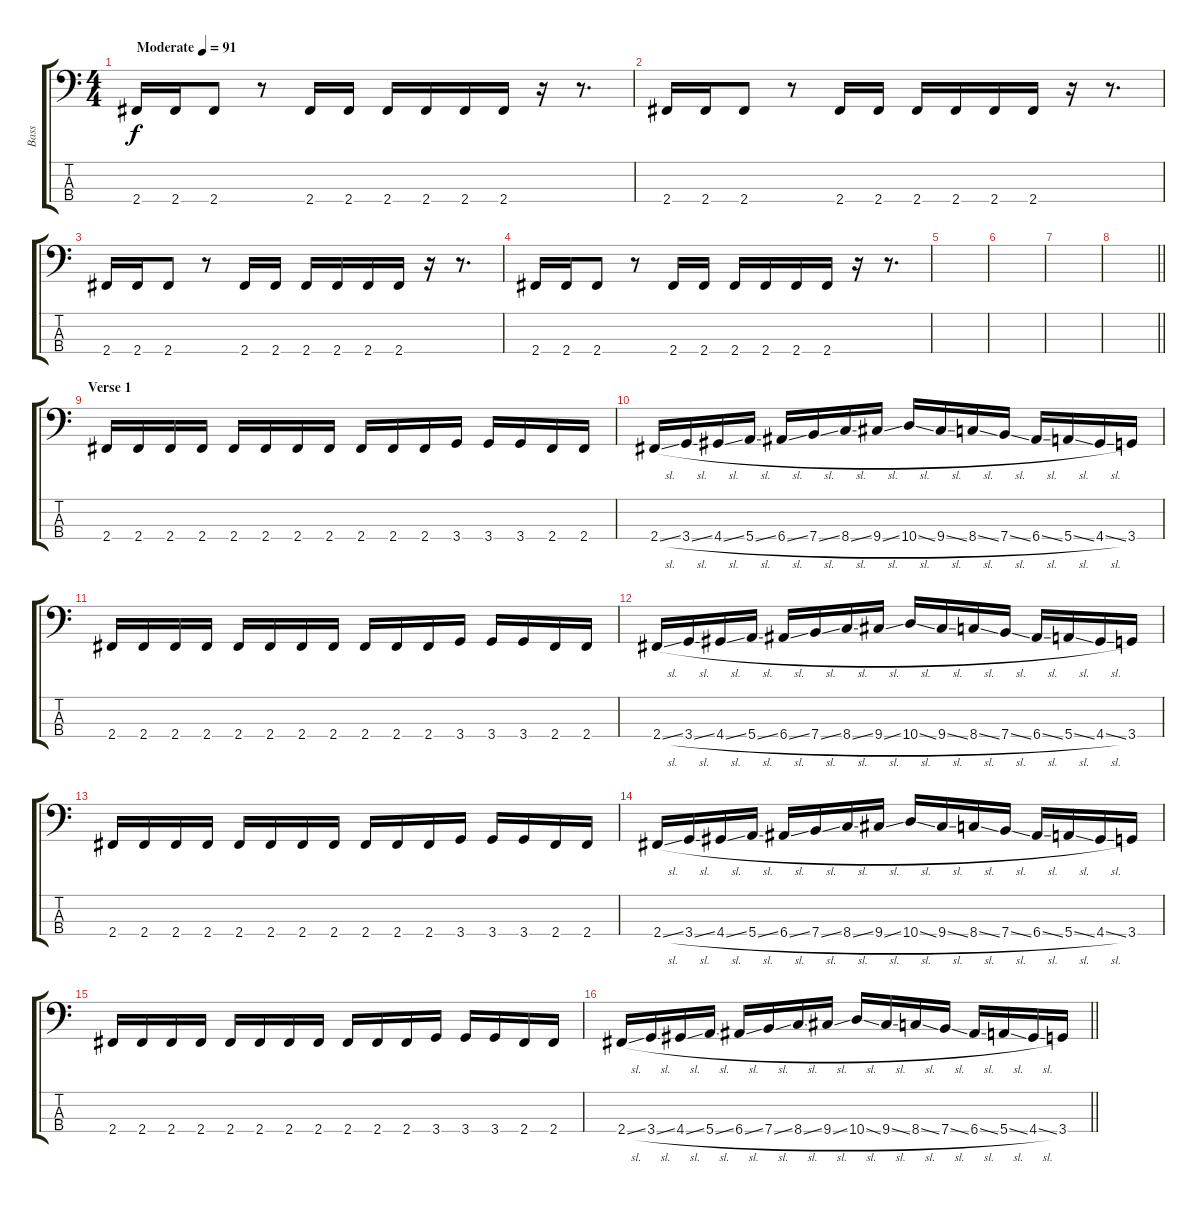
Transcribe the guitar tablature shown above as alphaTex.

\track ("Bass" "Bass") {instrument electricbassfinger}
\staff {score tabs}
\tuning (G2 D2 A1 E1) {hide}
\ts (4 4)
\tempo (91 "Moderate")
\clef f4
\ks c
2.4.16{dy f instrument electricbassfinger} 2.4.16 2.4.8 r.8 2.4.16 2.4.16 2.4.16 2.4.16 2.4.16 2.4.16 r.16 r.8{d} |
2.4.16 2.4.16 2.4.8 r.8 2.4.16 2.4.16 2.4.16 2.4.16 2.4.16 2.4.16 r.16 r.8{d} |
2.4.16 2.4.16 2.4.8 r.8 2.4.16 2.4.16 2.4.16 2.4.16 2.4.16 2.4.16 r.16 r.8{d} |
2.4.16 2.4.16 2.4.8 r.8 2.4.16 2.4.16 2.4.16 2.4.16 2.4.16 2.4.16 r.16 r.8{d} |
|
|
|
\barLineRight lightlight
|
\section ("" "Verse 1")
2.4.16 2.4.16 2.4.16 2.4.16 2.4.16 2.4.16 2.4.16 2.4.16 2.4.16 2.4.16 2.4.16 3.4.16 3.4.16 3.4.16 2.4.16 2.4.16 |
2.4{sl}.16 3.4{sl}.16 4.4{sl}.16 5.4{sl}.16 6.4{sl}.16 7.4{sl}.16 8.4{sl}.16 9.4{sl}.16 10.4{sl}.16 9.4{sl}.16 8.4{sl}.16 7.4{sl}.16 6.4{sl}.16 5.4{sl}.16 4.4{sl}.16 3.4.16 |
2.4.16 2.4.16 2.4.16 2.4.16 2.4.16 2.4.16 2.4.16 2.4.16 2.4.16 2.4.16 2.4.16 3.4.16 3.4.16 3.4.16 2.4.16 2.4.16 |
2.4{sl}.16 3.4{sl}.16 4.4{sl}.16 5.4{sl}.16 6.4{sl}.16 7.4{sl}.16 8.4{sl}.16 9.4{sl}.16 10.4{sl}.16 9.4{sl}.16 8.4{sl}.16 7.4{sl}.16 6.4{sl}.16 5.4{sl}.16 4.4{sl}.16 3.4.16 |
2.4.16 2.4.16 2.4.16 2.4.16 2.4.16 2.4.16 2.4.16 2.4.16 2.4.16 2.4.16 2.4.16 3.4.16 3.4.16 3.4.16 2.4.16 2.4.16 |
2.4{sl}.16 3.4{sl}.16 4.4{sl}.16 5.4{sl}.16 6.4{sl}.16 7.4{sl}.16 8.4{sl}.16 9.4{sl}.16 10.4{sl}.16 9.4{sl}.16 8.4{sl}.16 7.4{sl}.16 6.4{sl}.16 5.4{sl}.16 4.4{sl}.16 3.4.16 |
2.4.16 2.4.16 2.4.16 2.4.16 2.4.16 2.4.16 2.4.16 2.4.16 2.4.16 2.4.16 2.4.16 3.4.16 3.4.16 3.4.16 2.4.16 2.4.16 |
\barLineRight lightlight
2.4{sl}.16 3.4{sl}.16 4.4{sl}.16 5.4{sl}.16 6.4{sl}.16 7.4{sl}.16 8.4{sl}.16 9.4{sl}.16 10.4{sl}.16 9.4{sl}.16 8.4{sl}.16 7.4{sl}.16 6.4{sl}.16 5.4{sl}.16 4.4{sl}.16 3.4.16
